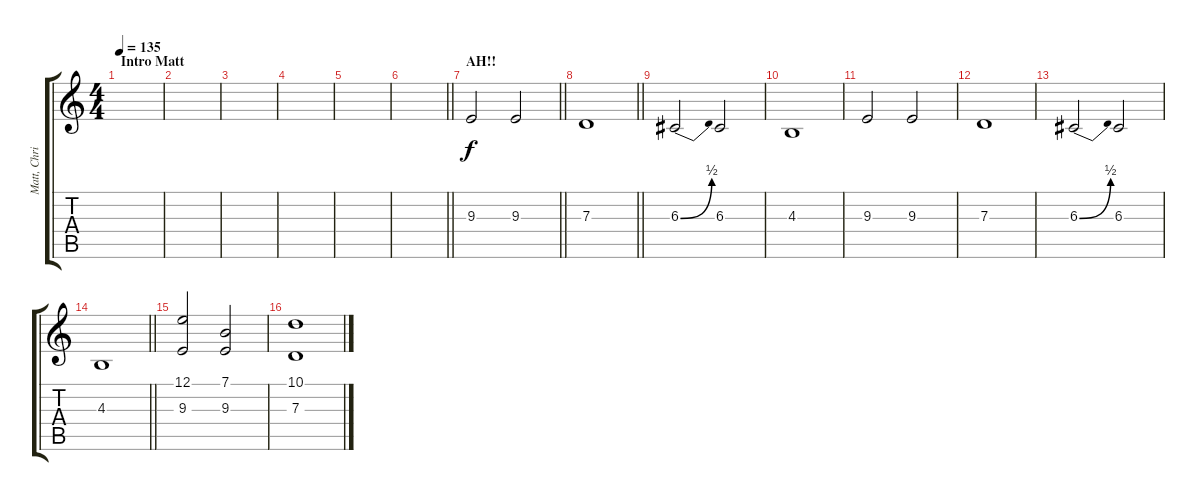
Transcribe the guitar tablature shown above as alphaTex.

\track ("Matt, Chris, Dom, Morgan" "Matt, Chri") {instrument choiraahs}
\staff {score tabs}
\tuning (E4 B3 G3 D3 A2 E2) {hide}
\ts (4 4)
\section ("" "Intro Matt")
\tempo 135
\clef g2
\ks c
|
|
|
|
|
\barLineRight lightlight
|
\section ("" "AH!!")
\barLineRight lightlight
9.3.2 9.3.2 |
\section ("" "")
\barLineRight lightlight
7.3.1 |
\section ("" "")
6.3{be (bend 0 0 60 2)}.2 6.3.2 |
4.3.1 |
9.3.2 9.3.2 |
7.3.1 |
6.3{be (bend 0 0 60 2)}.2 6.3.2 |
\barLineRight lightlight
4.3.1 |
\section ("" "")
(12.1 9.3).2 (7.1 9.3).2 |
(10.1 7.3).1
